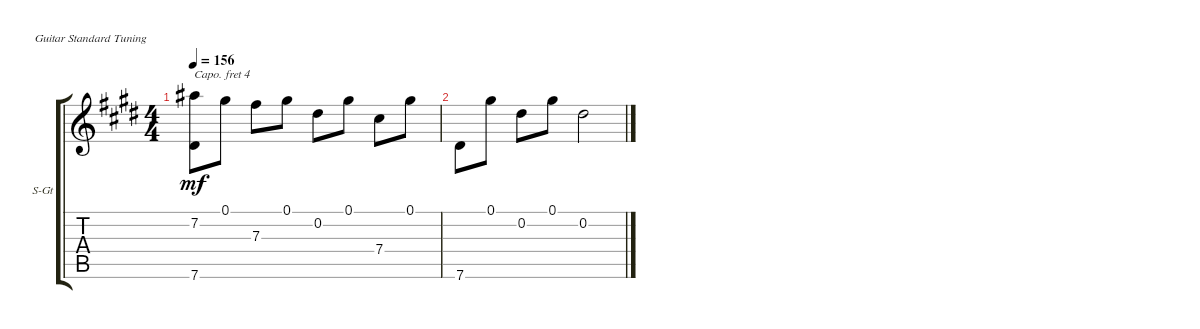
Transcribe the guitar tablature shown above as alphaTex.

\defaultSystemsLayout 4
\bracketExtendMode groupsimilarinstruments
\firstSystemTrackNameOrientation horizontal
\otherSystemsTrackNameOrientation horizontal
\track ("Steel Guitar" "S-Gt") {instrument acousticguitarsteel}
\staff {score tabs}
\capo 4
\tuning (E4 B3 G3 D3 A2 E2)
\ts (4 4)
\tempo 156
\clef g2
\scale
0.282994
\ks c#minor
(7.2 7.6).8{dy mf} 0.1.8 7.3.8 0.1.8 0.2.8 0.1.8 7.4.8 0.1.8 |
\scale
0.373828 7.6.8 0.1.8 0.2.8 0.1.8 0.2.2
